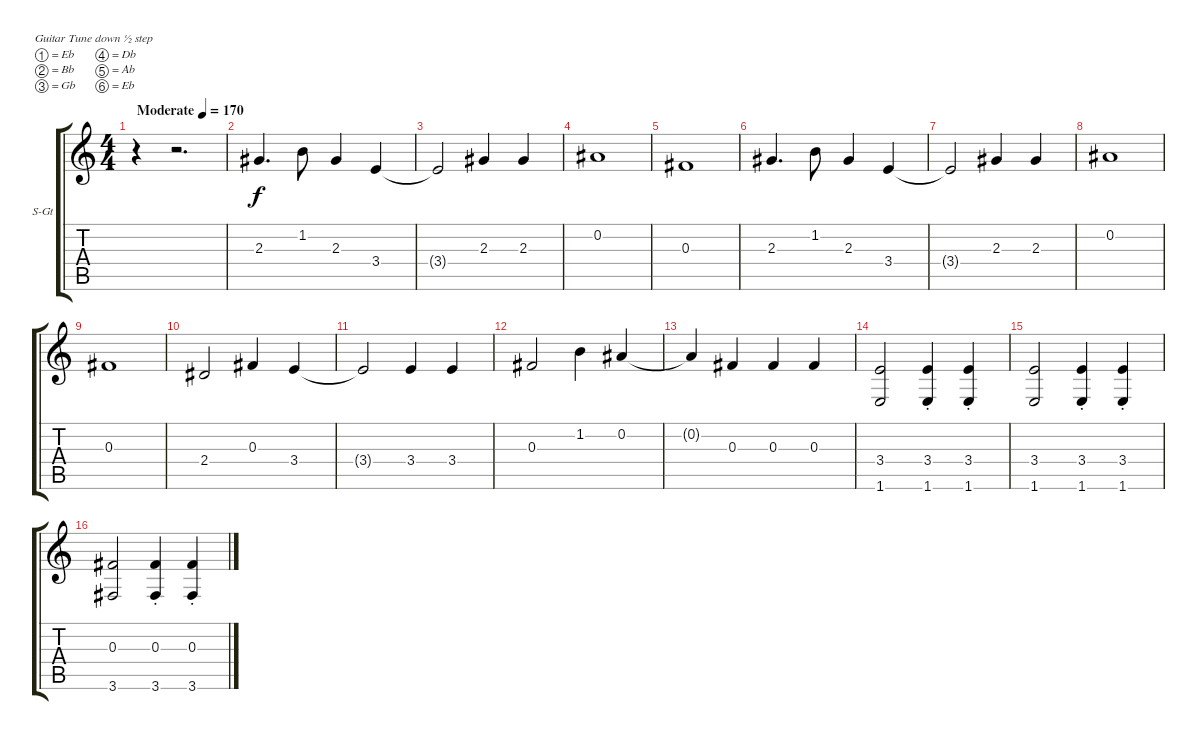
\bracketExtendMode groupsimilarinstruments
\firstSystemTrackNameOrientation horizontal
\otherSystemsTrackNameOrientation horizontal
\track ("Дмитрий Иванов" "S-Gt") {instrument frenchhorn}
\staff {score tabs}
\tuning (Eb4 Bb3 Gb3 Db3 Ab2 Eb2)
\displaytranspose 12
\ts (4 4)
\beaming (8 2 2 2 2)
\tempo (170 "Moderate")
\clef g2
\ks c
r.4{dy f instrument frenchhorn} r.2{d} |
2.3.4{d} 1.2.8 2.3.4 3.4.4 |
3.4{t}.2 2.3.4 2.3.4 |
0.2.1 |
0.3.1 |
2.3.4{d} 1.2.8 2.3.4 3.4.4 |
3.4{t}.2 2.3.4 2.3.4 |
0.2.1 |
0.3.1 |
2.4.2 0.3.4 3.4.4 |
3.4{t}.2 3.4.4 3.4.4 |
0.3.2 1.2.4 0.2.4 |
0.2{t}.4 0.3.4 0.3.4 0.3.4 |
(3.4 1.6).2 (3.4{st} 1.6{st}).4 (3.4{st} 1.6{st}).4 |
(3.4 1.6).2 (3.4{st} 1.6{st}).4 (3.4{st} 1.6{st}).4 |
(0.3 3.6).2 (0.3{st} 3.6{st}).4 (0.3{st} 3.6{st}).4
